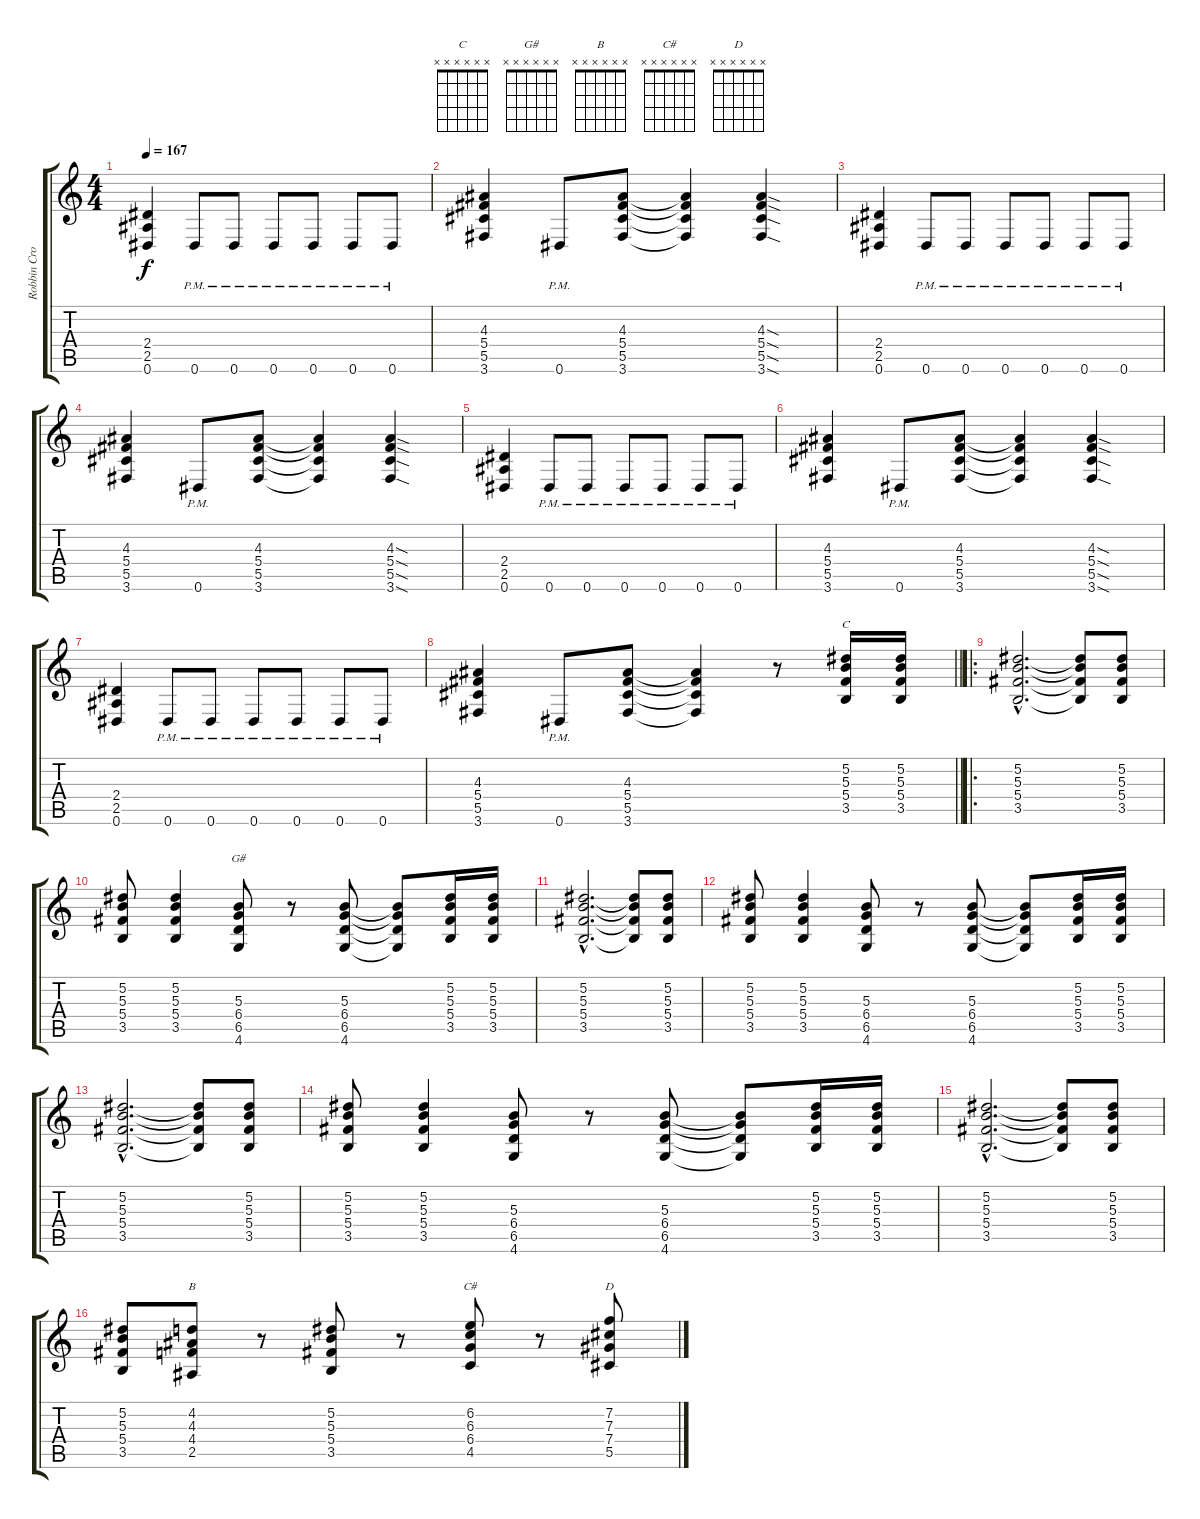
\track ("Robbin Crosby \"The King\" (R.I.P)" "Robbin Cro") {instrument distortionguitar}
\staff {score tabs}
\tuning (Eb4 Bb3 Gb3 Db3 Ab2 Eb2) {hide}
\chord ("C" x x x x x x)
\chord ("G#" x x x x x x)
\chord ("B" x x x x x x)
\chord ("C#" x x x x x x)
\chord ("D" x x x x x x)
\ts (4 4)
\tempo 167
\clef g2
\ks c
(2.4 2.5 0.6).4{dy f instrument distortionguitar} 0.6{pm}.8 0.6{pm}.8 0.6{pm}.8 0.6{pm}.8 0.6{pm}.8 0.6{pm}.8 |
(4.3 5.4 5.5 3.6).4 0.6{pm}.8 (4.3 5.4 5.5 3.6).8 (4.3{t} 5.4{t} 5.5{t} 3.6{t}).4 (4.3{sod} 5.4{sod} 5.5{sod} 3.6{sod}).4 |
(2.4 2.5 0.6).4 0.6{pm}.8 0.6{pm}.8 0.6{pm}.8 0.6{pm}.8 0.6{pm}.8 0.6{pm}.8 |
(4.3 5.4 5.5 3.6).4 0.6{pm}.8 (4.3 5.4 5.5 3.6).8 (4.3{t} 5.4{t} 5.5{t} 3.6{t}).4 (4.3{sod} 5.4{sod} 5.5{sod} 3.6{sod}).4 |
(2.4 2.5 0.6).4 0.6{pm}.8 0.6{pm}.8 0.6{pm}.8 0.6{pm}.8 0.6{pm}.8 0.6{pm}.8 |
(4.3 5.4 5.5 3.6).4 0.6{pm}.8 (4.3 5.4 5.5 3.6).8 (4.3{t} 5.4{t} 5.5{t} 3.6{t}).4 (4.3{sod} 5.4{sod} 5.5{sod} 3.6{sod}).4 |
(2.4 2.5 0.6).4 0.6{pm}.8 0.6{pm}.8 0.6{pm}.8 0.6{pm}.8 0.6{pm}.8 0.6{pm}.8 |
\barLineRight lightlight
(4.3 5.4 5.5 3.6).4 0.6{pm}.8 (4.3 5.4 5.5 3.6).8 (4.3{t} 5.4{t} 5.5{t} 3.6{t}).4 r.8 (5.2 5.3 5.4 3.5).16{ch "C"} (5.2 5.3 5.4 3.5).16 |
\ro
(5.2{hac} 5.3{hac} 5.4{hac} 3.5{hac}).2{d} (5.2{t} 5.3{t} 5.4{t} 3.5{t}).8 (5.2 5.3 5.4 3.5).8 |
(5.2 5.3 5.4 3.5).8 (5.2 5.3 5.4 3.5).4 (5.3 6.4 6.5 4.6).8{ch "G#"} r.8 (5.3 6.4 6.5 4.6).8 (5.3{t} 6.4{t} 6.5{t} 4.6{t}).8 (5.2 5.3 5.4 3.5).16 (5.2 5.3 5.4 3.5).16 |
(5.2{hac} 5.3{hac} 5.4{hac} 3.5{hac}).2{d} (5.2{t} 5.3{t} 5.4{t} 3.5{t}).8 (5.2 5.3 5.4 3.5).8 |
(5.2 5.3 5.4 3.5).8 (5.2 5.3 5.4 3.5).4 (5.3 6.4 6.5 4.6).8 r.8 (5.3 6.4 6.5 4.6).8 (5.3{t} 6.4{t} 6.5{t} 4.6{t}).8 (5.2 5.3 5.4 3.5).16 (5.2 5.3 5.4 3.5).16 |
(5.2{hac} 5.3{hac} 5.4{hac} 3.5{hac}).2{d} (5.2{t} 5.3{t} 5.4{t} 3.5{t}).8 (5.2 5.3 5.4 3.5).8 |
(5.2 5.3 5.4 3.5).8 (5.2 5.3 5.4 3.5).4 (5.3 6.4 6.5 4.6).8 r.8 (5.3 6.4 6.5 4.6).8 (5.3{t} 6.4{t} 6.5{t} 4.6{t}).8 (5.2 5.3 5.4 3.5).16 (5.2 5.3 5.4 3.5).16 |
(5.2{hac} 5.3{hac} 5.4{hac} 3.5{hac}).2{d} (5.2{t} 5.3{t} 5.4{t} 3.5{t}).8 (5.2 5.3 5.4 3.5).8 |
(5.2 5.3 5.4 3.5).8 (4.2 4.3 4.4 2.5).8{ch "B"} r.8 (5.2 5.3 5.4 3.5).8 r.8 (6.2 6.3 6.4 4.5).8{ch "C#"} r.8 (7.2 7.3 7.4 5.5).8{ch "D"}
